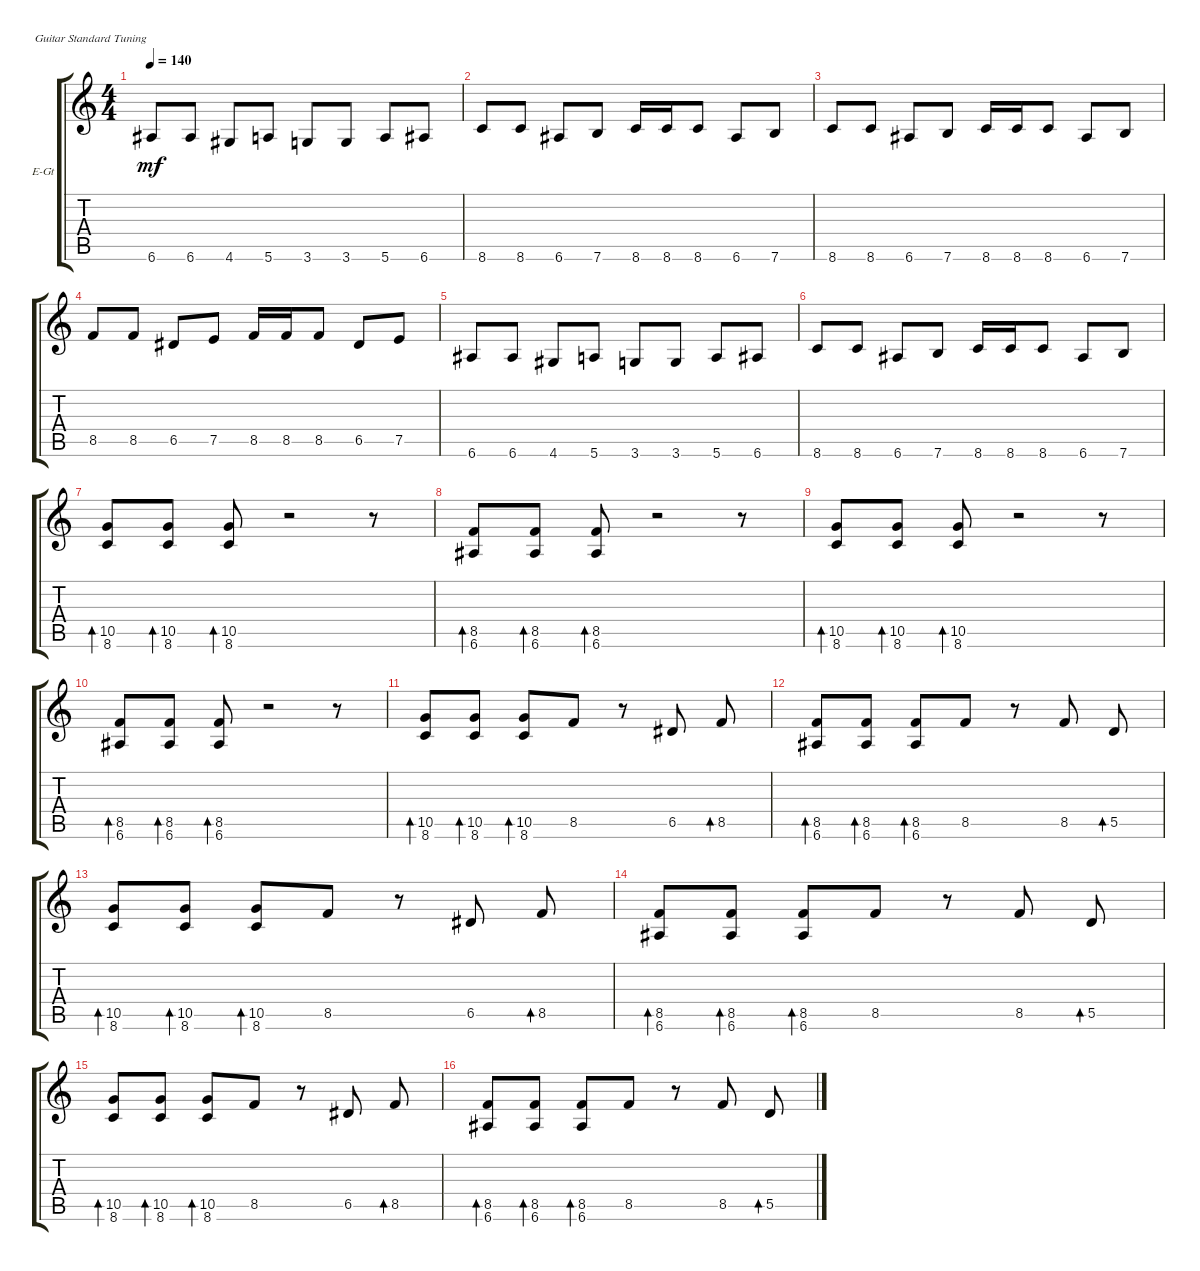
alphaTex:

\defaultSystemsLayout 4
\bracketExtendMode groupsimilarinstruments
\firstSystemTrackNameOrientation horizontal
\otherSystemsTrackNameOrientation horizontal
\track ("Electric Guitar" "E-Gt") {instrument distortionguitar}
\staff {score tabs}
\tuning (E4 B3 G3 D3 A2 E2)
\ts (4 4)
\tempo 140
\clef g2
\scale
0.333333
\ks c
6.6.8{dy mf} 6.6.8 4.6.8 5.6.8 3.6.8 3.6.8 5.6.8 6.6.8 |
\scale
0.333333 8.6.8 8.6.8 6.6.8 7.6.8 8.6.16 8.6.16 8.6.8 6.6.8 7.6.8 |
\scale
0.333333 8.6.8 8.6.8 6.6.8 7.6.8 8.6.16 8.6.16 8.6.8 6.6.8 7.6.8 |
\scale
0.333333 8.5.8 8.5.8 6.5.8 7.5.8 8.5.16 8.5.16 8.5.8 6.5.8 7.5.8 |
\scale
0.333333 6.6.8 6.6.8 4.6.8 5.6.8 3.6.8 3.6.8 5.6.8 6.6.8 |
\scale
0.333333 8.6.8 8.6.8 6.6.8 7.6.8 8.6.16 8.6.16 8.6.8 6.6.8 7.6.8 |
\scale
0.333333 (8.6 10.5).8{bd 30} (8.6 10.5).8{bd 30} (8.6 10.5).8{bd 30} r.2 r.8 |
\scale
0.333333 (6.6 8.5).8{bd 30} (6.6 8.5).8{bd 30} (6.6 8.5).8{bd 30} r.2 r.8 |
\scale
0.333333 (8.6 10.5).8{bd 30} (8.6 10.5).8{bd 30} (8.6 10.5).8{bd 30} r.2 r.8 |
\scale
0.333333 (6.6 8.5).8{bd 30} (6.6 8.5).8{bd 30} (6.6 8.5).8{bd 30} r.2 r.8 |
\scale
0.333333 (8.6 10.5).8{bd 30} (8.6 10.5).8{bd 30} (8.6 10.5).8{bd 30} 8.5.8 r.8 6.5.8 8.5.8{bd 30} |
\scale
0.333333 (6.6 8.5).8{bd 30} (6.6 8.5).8{bd 30} (6.6 8.5).8{bd 30} 8.5.8 r.8 8.5.8 5.5.8{bd 30} |
\scale
0.333333 (8.6 10.5).8{bd 30} (8.6 10.5).8{bd 30} (8.6 10.5).8{bd 30} 8.5.8 r.8 6.5.8 8.5.8{bd 30} |
\scale
0.333333 (6.6 8.5).8{bd 30} (6.6 8.5).8{bd 30} (6.6 8.5).8{bd 30} 8.5.8 r.8 8.5.8 5.5.8{bd 30} |
\scale
0.333333 (8.6 10.5).8{bd 30} (8.6 10.5).8{bd 30} (8.6 10.5).8{bd 30} 8.5.8 r.8 6.5.8 8.5.8{bd 30} |
\scale
0.333333 (6.6 8.5).8{bd 30} (6.6 8.5).8{bd 30} (6.6 8.5).8{bd 30} 8.5.8 r.8 8.5.8 5.5.8{bd 30}
